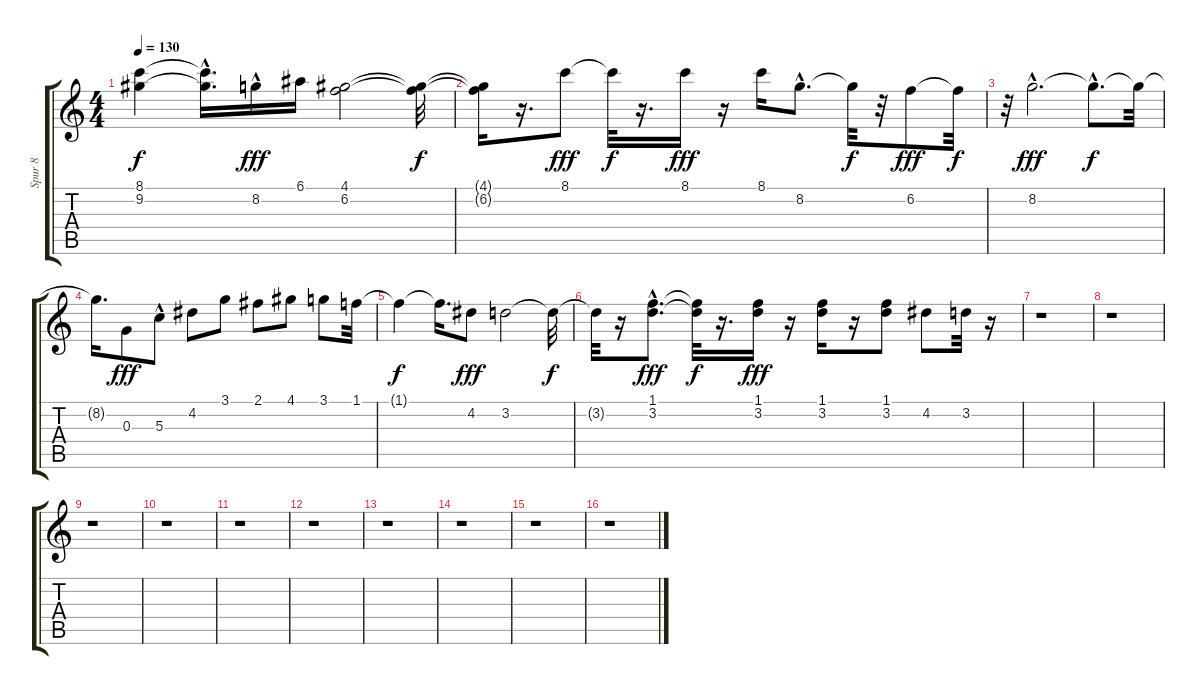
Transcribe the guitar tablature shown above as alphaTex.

\track ("Spur 8" "Spur 8") {instrument banjo}
\staff {score tabs}
\tuning (E4 B3 G3 D3 A2 E2) {hide}
\displaytranspose 12
\ts (4 4)
\tempo 130
\clef g2
\ks c
(8.1{t} 9.2{t}).4{dy f} (8.1{t} 9.2{hac t}).16{d} 8.2{hac}.16{dy fff} 6.1.16 (4.1 6.2).2 (4.1{t} 6.2{t}).32{dy f} |
(4.1{t} 6.2{t}).16 r.16{d} 8.1.8{dy fff} 8.1{t}.32{dy f} r.16{d} 8.1.16{dy fff} r.16 8.1.16 8.2{hac}.8{d} 8.2{t}.32{dy f} r.32 6.2.8{dy fff} 6.2{t}.32{dy f} |
r.32 8.2{hac}.2{d dy fff} 8.2{hac t}.8{d dy f} 8.2{t}.32 |
8.2{t}.16{d} 0.3.8{dy fff} 5.3{hac}.8 4.2.8 3.1.8 2.1.8 4.1.8 3.1.8 1.1.32 |
1.1{t}.4{dy f} 1.1{t}.16{d} 4.2.8{dy fff} 3.2.2 3.2{t}.32{dy f} |
3.2{t}.32 r.16 (1.1{hac} 3.2{hac}).8{d dy fff} (1.1{t} 3.2{t}).32{dy f} r.16{d} (1.1 3.2).16{dy fff} r.16 (1.1 3.2).16 r.16 (1.1 3.2).8 4.2.8 3.2.32 r.16 |
r.1 |
r.1 |
r.1 |
r.1 |
r.1 |
r.1 |
r.1 |
r.1 |
r.1 |
r.1
